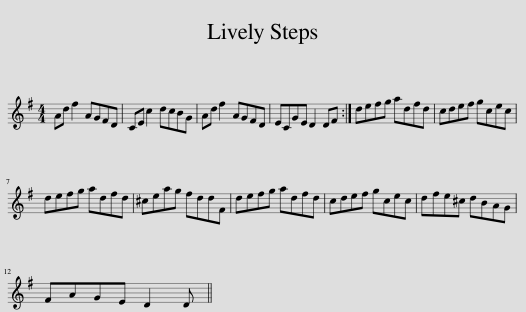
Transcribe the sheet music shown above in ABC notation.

X:1
L:1/8
M:4/4
I:linebreak $
K:G
V:1 treble
V:1
 Ad f2 AGFD | CE c2 dcBG | Ad f2 AGFD | ECGE D2 DF :| defg adfd | %5
 cdef gcec |$ defg adfd | ^ceag fddF | defg adfd | cdef gcec | %10
 dfe^c dBAG |$ FAGE D2 D || %12
